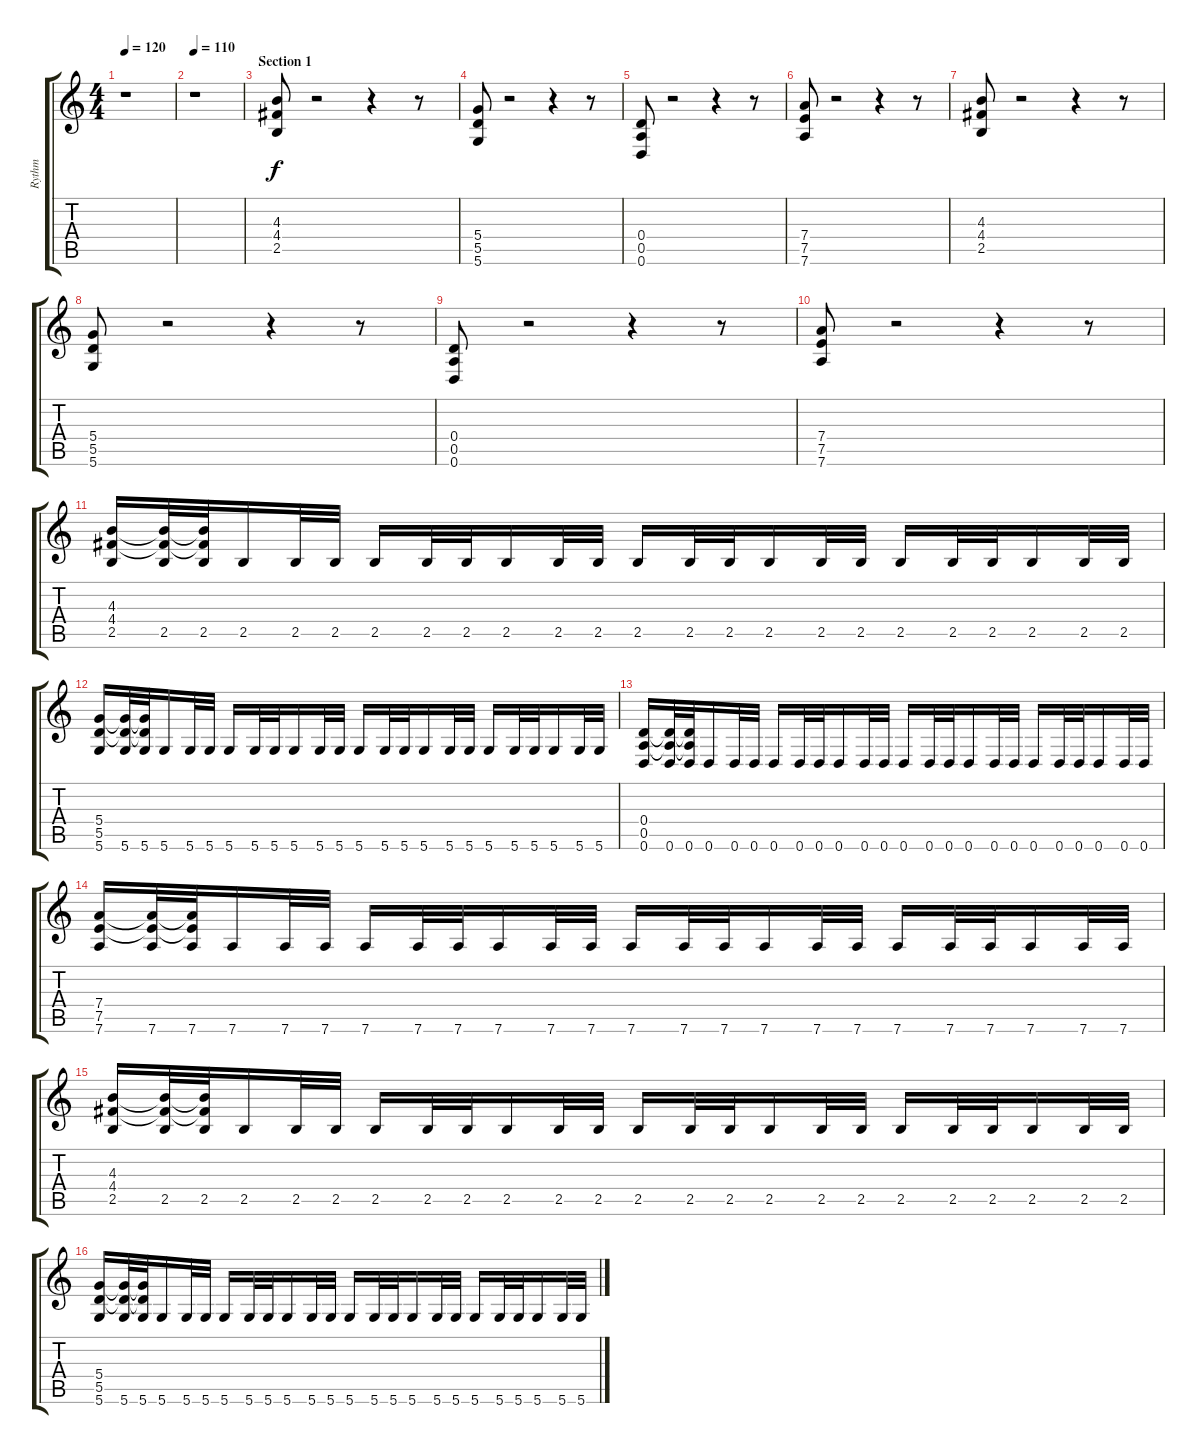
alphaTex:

\track ("Rythm" "Rythm") {instrument distortionguitar}
\staff {score tabs}
\tuning (E4 B3 G3 D3 A2 D2) {hide}
\ts (4 4)
\tempo 120
\clef g2
\ks c
r.1{dy f} |
\tempo 110
r.1 |
\section ("" "Section 1")
(4.3 4.4 2.5).8 r.2 r.4 r.8 |
(5.4 5.5 5.6).8 r.2 r.4 r.8 |
(0.4 0.5 0.6).8 r.2 r.4 r.8 |
(7.4 7.5 7.6).8 r.2 r.4 r.8 |
(4.3 4.4 2.5).8 r.2 r.4 r.8 |
(5.4 5.5 5.6).8 r.2 r.4 r.8 |
(0.4 0.5 0.6).8 r.2 r.4 r.8 |
(7.4 7.5 7.6).8 r.2 r.4 r.8 |
(4.3 4.4 2.5).16 (4.3{t} 4.4{t} 2.5).32 (4.3{t} 4.4{t} 2.5).32 2.5.16 2.5.32 2.5.32 2.5.16 2.5.32 2.5.32 2.5.16 2.5.32 2.5.32 2.5.16 2.5.32 2.5.32 2.5.16 2.5.32 2.5.32 2.5.16 2.5.32 2.5.32 2.5.16 2.5.32 2.5.32 |
(5.4 5.5 5.6).16 (5.4{t} 5.5{t} 5.6).32 (5.4{t} 5.5{t} 5.6).32 5.6.16 5.6.32 5.6.32 5.6.16 5.6.32 5.6.32 5.6.16 5.6.32 5.6.32 5.6.16 5.6.32 5.6.32 5.6.16 5.6.32 5.6.32 5.6.16 5.6.32 5.6.32 5.6.16 5.6.32 5.6.32 |
(0.4 0.5 0.6).16 (0.4{t} 0.5{t} 0.6).32 (0.4{t} 0.5{t} 0.6).32 0.6.16 0.6.32 0.6.32 0.6.16 0.6.32 0.6.32 0.6.16 0.6.32 0.6.32 0.6.16 0.6.32 0.6.32 0.6.16 0.6.32 0.6.32 0.6.16 0.6.32 0.6.32 0.6.16 0.6.32 0.6.32 |
(7.4 7.5 7.6).16 (7.4{t} 7.5{t} 7.6).32 (7.4{t} 7.5{t} 7.6).32 7.6.16 7.6.32 7.6.32 7.6.16 7.6.32 7.6.32 7.6.16 7.6.32 7.6.32 7.6.16 7.6.32 7.6.32 7.6.16 7.6.32 7.6.32 7.6.16 7.6.32 7.6.32 7.6.16 7.6.32 7.6.32 |
(4.3 4.4 2.5).16 (4.3{t} 4.4{t} 2.5).32 (4.3{t} 4.4{t} 2.5).32 2.5.16 2.5.32 2.5.32 2.5.16 2.5.32 2.5.32 2.5.16 2.5.32 2.5.32 2.5.16 2.5.32 2.5.32 2.5.16 2.5.32 2.5.32 2.5.16 2.5.32 2.5.32 2.5.16 2.5.32 2.5.32 |
(5.4 5.5 5.6).16 (5.4{t} 5.5{t} 5.6).32 (5.4{t} 5.5{t} 5.6).32 5.6.16 5.6.32 5.6.32 5.6.16 5.6.32 5.6.32 5.6.16 5.6.32 5.6.32 5.6.16 5.6.32 5.6.32 5.6.16 5.6.32 5.6.32 5.6.16 5.6.32 5.6.32 5.6.16 5.6.32 5.6.32
